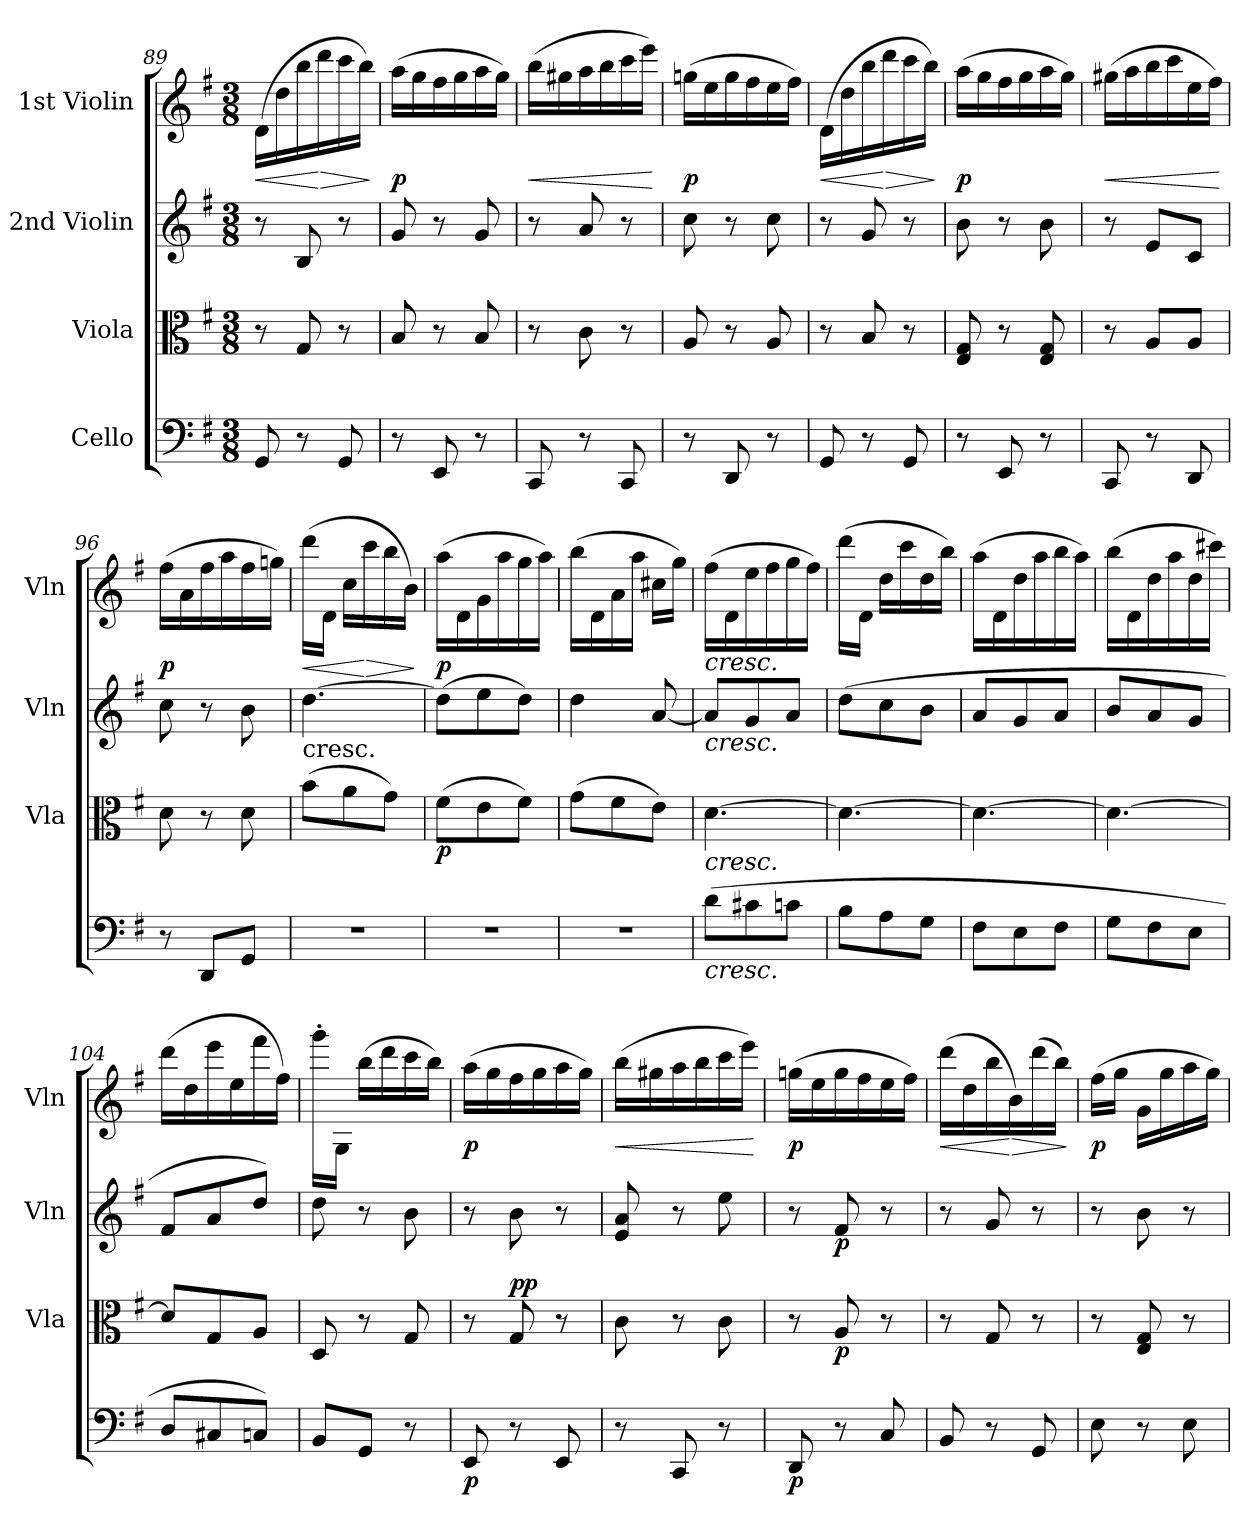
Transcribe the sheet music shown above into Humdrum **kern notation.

**kern	**dynam	**kern	**dynam	**kern	**dynam	**kern	**dynam
*part4	*part4	*part3	*part3	*part2	*part2	*part1	*part1
*staff4	*staff4	*staff3	*staff3	*staff2	*staff2	*staff1	*staff1
*I"Cello	*	*I"Viola	*	*I"2nd Violin	*	*I"1st Violin	*
*	*	*I'Vla	*	*I'Vln	*	*I'Vln	*
*clefF4	*	*clefC3	*	*clefG2	*	*clefG2	*
*k[f#]	*	*k[f#]	*	*k[f#]	*	*k[f#]	*
*G:	*	*G:	*	*G:	*	*G:	*
*M3/8	*	*M3/8	*	*M3/8	*	*M3/8	*
=89	=89	=89	=89	=89	=89	=89	=89
!	!	!	!	!	!	!	!LO:HP:b
8GG	.	8r	.	8r	.	(16dLL	<
.	.	.	.	.	.	16dd	.
8r	.	8G	.	8B	.	16bb	.
!	!	!	!	!	!	!	!LO:HP:n=1:b
.	.	.	.	.	.	16ddd	[ >
8GG	.	8r	.	8r	.	16ccc	.
.	.	.	.	.	.	16bbJJ)	.
.	.	.	.	.	.	.	]
=90	=90	=90	=90	=90	=90	=90	=90
8r	.	8B	.	8g	.	(16aaLL	p
.	.	.	.	.	.	16gg	.
8EE	.	8r	.	8r	.	16ff#	.
.	.	.	.	.	.	16gg	.
8r	.	8B	.	8g	.	16aa	.
.	.	.	.	.	.	16ggJJ)	.
=91	=91	=91	=91	=91	=91	=91	=91
!	!	!	!	!	!	!	!LO:HP:b
8CC	.	8r	.	8r	.	(16bbLL	<
.	.	.	.	.	.	16gg#X	.
8r	.	8c	.	8a	.	16aa	.
.	.	.	.	.	.	16bb	.
8CC	.	8r	.	8r	.	16ccc	.
.	.	.	.	.	.	16eeeJJ)	.
.	.	.	.	.	.	.	[
=92	=92	=92	=92	=92	=92	=92	=92
8r	.	8A	.	8cc	.	(16ggnLL	p
.	.	.	.	.	.	16ee	.
8DD	.	8r	.	8r	.	16gg	.
.	.	.	.	.	.	16ff#	.
8r	.	8A	.	8cc	.	16ee	.
.	.	.	.	.	.	16ff#JJ)	.
=93	=93	=93	=93	=93	=93	=93	=93
!	!	!	!	!	!	!	!LO:HP:b
8GG	.	8r	.	8r	.	(16dLL	<
.	.	.	.	.	.	16dd	.
8r	.	8B	.	8g	.	16bb	.
!	!	!	!	!	!	!	!LO:HP:n=1:b
.	.	.	.	.	.	16ddd	[ >
8GG	.	8r	.	8r	.	16ccc	.
.	.	.	.	.	.	16bbJJ)	.
.	.	.	.	.	.	.	]
=94	=94	=94	=94	=94	=94	=94	=94
8r	.	8E 8G	.	8b	.	(16aaLL	p
.	.	.	.	.	.	16gg	.
8EE	.	8r	.	8r	.	16ff#	.
.	.	.	.	.	.	16gg	.
8r	.	8E 8G	.	8b	.	16aa	.
.	.	.	.	.	.	16ggJJ)	.
=95	=95	=95	=95	=95	=95	=95	=95
!	!	!	!	!	!	!	!LO:HP:b
8CC	.	8r	.	8r	.	(16gg#XLL	<
.	.	.	.	.	.	16aa	.
8r	.	8AL	.	8eL	.	16bb	.
.	.	.	.	.	.	16ccc	.
8DD	.	8AJ	.	8cJ	.	16ee	.
.	.	.	.	.	.	16ff#JJ)	.
.	.	.	.	.	.	.	[
=96	=96	=96	=96	=96	=96	=96	=96
!	!	!	!	!	!LO:DY:a	!	!
8r	.	8d	.	8cc	p	(16ff#LL	.
.	.	.	.	.	.	16a	.
8DDL	.	8r	.	8r	.	16ff#	.
.	.	.	.	.	.	16aa	.
8GGJ	.	8d	.	8b	.	16ff#	.
.	.	.	.	.	.	16ggnJJ)	.
=97	=97	=97	=97	=97	=97	=97	=97
!	!	!LO:TX:t=cresc.	!	!	!	!	!
!	!	!	!	!	!	!	!LO:HP:b
4.r	.	(8bL	.	[4.dd	.	(16dddLL	<
.	.	.	.	.	.	16dJJ	.
.	.	8a	.	.	.	16ccLL	.
!	!	!	!	!	!	!	!LO:HP:n=1:b
.	.	.	.	.	.	16ccc	[ >
.	.	8gJ)	.	.	.	16bb	.
.	.	.	.	.	.	16bJJ)	.
.	.	.	.	.	.	.	]
=98	=98	=98	=98	=98	=98	=98	=98
!	!	!	!	!	!LO:DY:a	!	!
4.r	.	(8f#L	p	(8ddL]	p	(16aaLL	.
.	.	.	.	.	.	16d	.
.	.	8e	.	8ee	.	16g	.
.	.	.	.	.	.	16aa	.
.	.	8f#J)	.	8ddJ)	.	16gg	.
.	.	.	.	.	.	16aaJJ)	.
=99	=99	=99	=99	=99	=99	=99	=99
4.r	.	(8gL	.	4dd	.	(16bbLL	.
.	.	.	.	.	.	16d	.
.	.	8f#	.	.	.	16a	.
.	.	.	.	.	.	16aaJJ	.
.	.	8eJ)	.	[8a	.	16cc#XLL	.
.	.	.	.	.	.	16ggJJ)	.
=100	=100	=100	=100	=100	=100	=100	=100
!	!	!	!	!	!	!LO:TX:b:i:t=cresc.	!
!	!	!	!	!LO:TX:b:i:t=cresc.	!	!	!
!	!	!LO:TX:b:i:t=cresc.	!	!	!	!	!
!LO:TX:b:i:t=cresc.	!	!	!	!	!	!	!
(8dL	.	[4.d	.	8aL]	.	(16ff#LL	.
.	.	.	.	.	.	16d	.
8c#X	.	.	.	8g	.	16ee	.
.	.	.	.	.	.	16ff#	.
8cnJ	.	.	.	8aJ	.	16gg	.
.	.	.	.	.	.	16ff#JJ)	.
=101	=101	=101	=101	=101	=101	=101	=101
8BL	.	4.d_	.	(8ddL	.	(16dddLL	.
.	.	.	.	.	.	16dJJ	.
8A	.	.	.	8cc	.	16ddLL	.
.	.	.	.	.	.	16ccc	.
8GJ	.	.	.	8bJ	.	16dd	.
.	.	.	.	.	.	16bbJJ)	.
=102	=102	=102	=102	=102	=102	=102	=102
8F#L	.	4.d_	.	8aL	.	(16aaLL	.
.	.	.	.	.	.	16d	.
8E	.	.	.	8g	.	16dd	.
.	.	.	.	.	.	16aa	.
8F#J	.	.	.	8aJ	.	16bb	.
.	.	.	.	.	.	16aaJJ)	.
=103	=103	=103	=103	=103	=103	=103	=103
8GL	.	4.d_	.	8bL	.	(16bbLL	.
.	.	.	.	.	.	16d	.
8F#	.	.	.	8a	.	16dd	.
.	.	.	.	.	.	16aa	.
8EJ	.	.	.	8gJ	.	16dd	.
.	.	.	.	.	.	16ccc#XJJ)	.
=104	=104	=104	=104	=104	=104	=104	=104
8DL	.	8dL]	.	8f#L	.	(16dddLL	.
.	.	.	.	.	.	16dd	.
8C#X	.	8G	.	8a	.	16eee	.
.	.	.	.	.	.	16ee	.
8CnJ)	.	8AJ	.	8ddJ)	.	16fff#	.
.	.	.	.	.	.	16ff#JJ)	.
=105	=105	=105	=105	=105	=105	=105	=105
8BBL	.	8D	.	8dd	.	16ggg'LL	.
.	.	.	.	.	.	16GJJ	.
8GGJ	.	8r	.	8r	.	(16bbLL	.
.	.	.	.	.	.	16ddd	.
8r	.	8G	.	8b	.	16ccc	.
.	.	.	.	.	.	16bbJJ)	.
=106	=106	=106	=106	=106	=106	=106	=106
8EE	p	8r	.	8r	.	(16aaLL	p
.	.	.	.	.	.	16gg	.
!	!	!	!LO:DY:a	!	!	!	!
8r	.	8G	pp	8b	.	16ff#	.
.	.	.	.	.	.	16gg	.
8EE	.	8r	.	8r	.	16aa	.
.	.	.	.	.	.	16ggJJ)	.
=107	=107	=107	=107	=107	=107	=107	=107
!	!	!	!	!	!	!	!LO:HP:b
8r	.	8c	.	8e 8a	.	(16bbLL	<
.	.	.	.	.	.	16gg#X	.
8CC	.	8r	.	8r	.	16aa	.
.	.	.	.	.	.	16bb	.
8r	.	8c	.	8ee	.	16ccc	.
.	.	.	.	.	.	16eeeJJ)	.
.	.	.	.	.	.	.	[
=108	=108	=108	=108	=108	=108	=108	=108
8DD	p	8r	.	8r	.	(16ggnLL	p
.	.	.	.	.	.	16ee	.
8r	.	8A	p	8f#	p	16gg	.
.	.	.	.	.	.	16ff#	.
8C	.	8r	.	8r	.	16ee	.
.	.	.	.	.	.	16ff#JJ)	.
=109	=109	=109	=109	=109	=109	=109	=109
!	!	!	!	!	!	!	!LO:HP:b
8BB	.	8r	.	8r	.	(16dddLL	<
.	.	.	.	.	.	16dd	.
8r	.	8G	.	8g	.	16bb	.
!	!	!	!	!	!	!	!LO:HP:n=1:b
.	.	.	.	.	.	16b)	[ >
8GG	.	8r	.	8r	.	(16ddd	.
.	.	.	.	.	.	16bbJJ)	.
.	.	.	.	.	.	.	]
=110	=110	=110	=110	=110	=110	=110	=110
8E	.	8r	.	8r	.	(16ff#LL	p
.	.	.	.	.	.	16ggJJ	.
8r	.	8E 8G	.	8b	.	16gLL	.
.	.	.	.	.	.	16gg	.
8E	.	8r	.	8r	.	16aa	.
.	.	.	.	.	.	16ggJJ)	.
=	=	=	=	=	=	=	=
*-	*-	*-	*-	*-	*-	*-	*-
